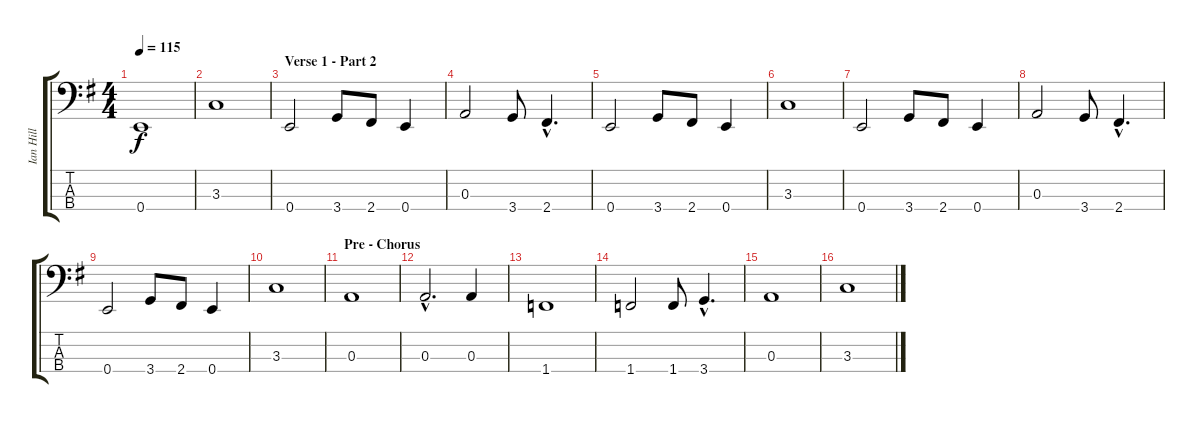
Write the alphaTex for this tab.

\track ("Ian Hill" "Ian Hill") {instrument electricbassfinger}
\staff {score tabs}
\tuning (G2 D2 A1 E1) {hide}
\ts (4 4)
\tempo 115
\clef f4
\ks eminor
0.4.1{dy f} |
3.3.1 |
\section ("" "Verse 1 - Part 2")
0.4.2 3.4.8 2.4.8 0.4.4 |
0.3.2 3.4.8 2.4{hac}.4{d} |
0.4.2 3.4.8 2.4.8 0.4.4 |
3.3.1 |
0.4.2 3.4.8 2.4.8 0.4.4 |
0.3.2 3.4.8 2.4{hac}.4{d} |
0.4.2 3.4.8 2.4.8 0.4.4 |
3.3.1 |
\section ("" "Pre - Chorus")
0.3.1 |
0.3{hac}.2{d} 0.3.4 |
1.4.1 |
1.4.2 1.4.8 3.4{hac}.4{d} |
0.3.1 |
3.3.1
